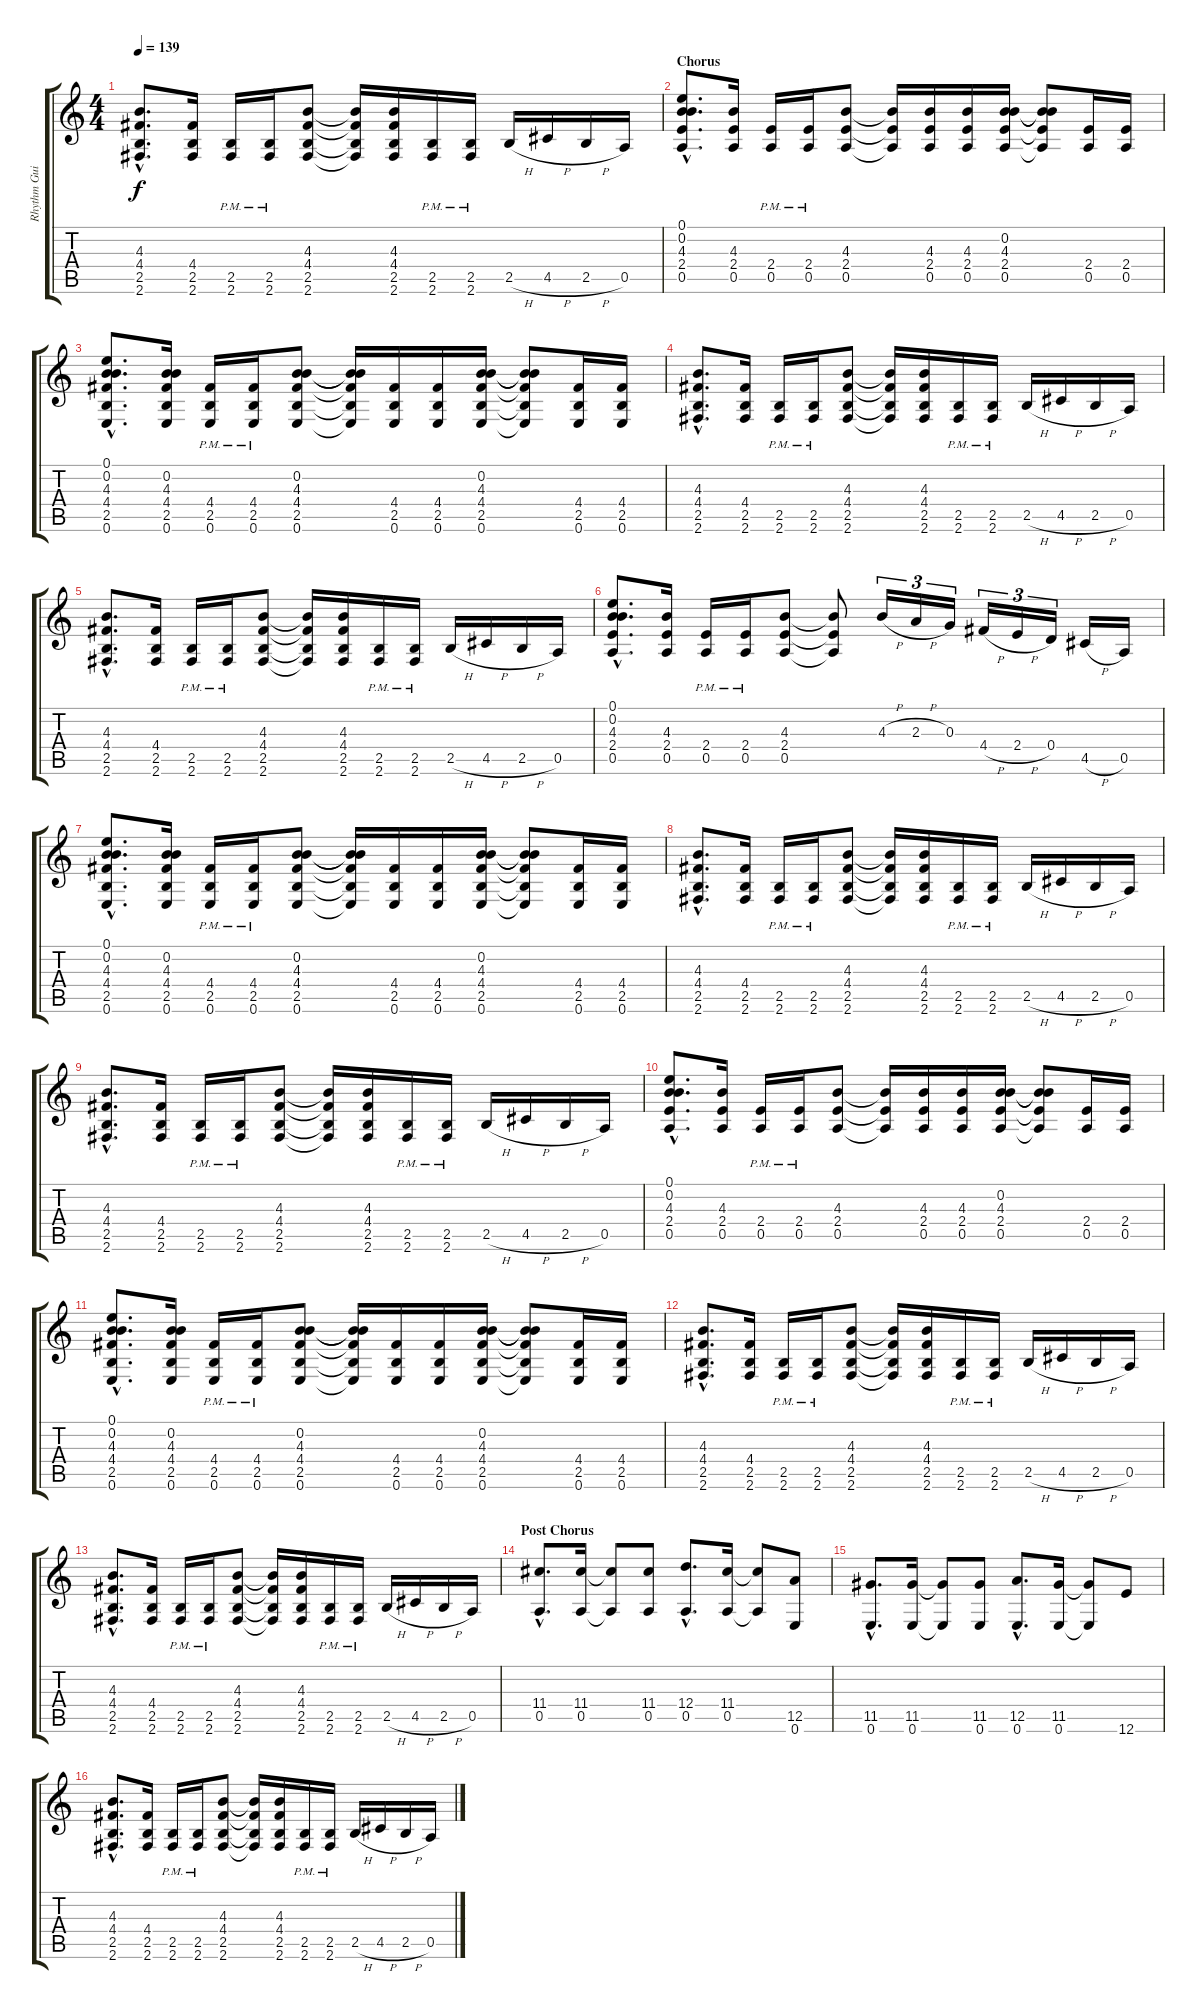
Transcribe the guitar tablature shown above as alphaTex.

\track ("Rhythm Guitar" "Rhythm Gui") {instrument distortionguitar}
\staff {score tabs}
\tuning (E4 B3 G3 D3 A2 E2) {hide}
\ts (4 4)
\tempo 139
\clef g2
\ks c
(4.3{hac} 4.4{hac} 2.5{hac} 2.6{hac}).8{d dy f} (4.4 2.5 2.6).16 (2.5{pm} 2.6{pm}).16 (2.5{pm} 2.6{pm}).16 (4.3 4.4 2.5 2.6).8 (4.3{t} 4.4{t} 2.5{t} 2.6{t}).16 (4.3 4.4 2.5 2.6).16 (2.5{pm} 2.6{pm}).16 (2.5{pm} 2.6{pm}).16 2.5{h}.16 4.5{h}.16 2.5{h}.16 0.5.16 |
\section ("" "Chorus")
(0.1{hac} 0.2{hac} 4.3{hac} 2.4{hac} 0.5{hac}).8{d} (4.3 2.4 0.5).16 (2.4{pm} 0.5{pm}).16 (2.4{pm} 0.5{pm}).16 (4.3 2.4 0.5).8 (4.3{t} 2.4{t} 0.5{t}).16 (4.3 2.4 0.5).16 (4.3 2.4 0.5).16 (0.2 4.3 2.4 0.5).16 (0.2{t} 4.3{t} 2.4{t} 0.5{t}).8 (2.4 0.5).16 (2.4 0.5).16 |
(0.1{hac} 0.2{hac} 4.3{hac} 4.4{hac} 2.5{hac} 0.6{hac}).8{d} (0.2 4.3 4.4 2.5 0.6).16 (4.4{pm} 2.5{pm} 0.6{pm}).16 (4.4{pm} 2.5{pm} 0.6{pm}).16 (0.2 4.3 4.4 2.5 0.6).8 (0.2{t} 4.3{t} 4.4{t} 2.5{t} 0.6{t}).16 (4.4 2.5 0.6).16 (4.4 2.5 0.6).16 (0.2 4.3 4.4 2.5 0.6).16 (0.2{t} 4.3{t} 4.4{t} 2.5{t} 0.6{t}).8 (4.4 2.5 0.6).16 (4.4 2.5 0.6).16 |
(4.3{hac} 4.4{hac} 2.5{hac} 2.6{hac}).8{d} (4.4 2.5 2.6).16 (2.5{pm} 2.6{pm}).16 (2.5{pm} 2.6{pm}).16 (4.3 4.4 2.5 2.6).8 (4.3{t} 4.4{t} 2.5{t} 2.6{t}).16 (4.3 4.4 2.5 2.6).16 (2.5{pm} 2.6{pm}).16 (2.5{pm} 2.6{pm}).16 2.5{h}.16 4.5{h}.16 2.5{h}.16 0.5.16 |
(4.3{hac} 4.4{hac} 2.5{hac} 2.6{hac}).8{d} (4.4 2.5 2.6).16 (2.5{pm} 2.6{pm}).16 (2.5{pm} 2.6{pm}).16 (4.3 4.4 2.5 2.6).8 (4.3{t} 4.4{t} 2.5{t} 2.6{t}).16 (4.3 4.4 2.5 2.6).16 (2.5{pm} 2.6{pm}).16 (2.5{pm} 2.6{pm}).16 2.5{h}.16 4.5{h}.16 2.5{h}.16 0.5.16 |
(0.1{hac} 0.2{hac} 4.3{hac} 2.4{hac} 0.5{hac}).8{d} (4.3 2.4 0.5).16 (2.4{pm} 0.5{pm}).16 (2.4{pm} 0.5{pm}).16 (4.3 2.4 0.5).8 (4.3{t} 2.4{t} 0.5{t}).8 4.3{h}.16{tu (3 2)} 2.3{h}.16{tu (3 2)} 0.3.16{tu (3 2)} 4.4{h}.16{tu (3 2)} 2.4{h}.16{tu (3 2)} 0.4.16{tu (3 2)} 4.5{h}.16 0.5.16 |
(0.1{hac} 0.2{hac} 4.3{hac} 4.4{hac} 2.5{hac} 0.6{hac}).8{d} (0.2 4.3 4.4 2.5 0.6).16 (4.4{pm} 2.5{pm} 0.6{pm}).16 (4.4{pm} 2.5{pm} 0.6{pm}).16 (0.2 4.3 4.4 2.5 0.6).8 (0.2{t} 4.3{t} 4.4{t} 2.5{t} 0.6{t}).16 (4.4 2.5 0.6).16 (4.4 2.5 0.6).16 (0.2 4.3 4.4 2.5 0.6).16 (0.2{t} 4.3{t} 4.4{t} 2.5{t} 0.6{t}).8 (4.4 2.5 0.6).16 (4.4 2.5 0.6).16 |
(4.3{hac} 4.4{hac} 2.5{hac} 2.6{hac}).8{d} (4.4 2.5 2.6).16 (2.5{pm} 2.6{pm}).16 (2.5{pm} 2.6{pm}).16 (4.3 4.4 2.5 2.6).8 (4.3{t} 4.4{t} 2.5{t} 2.6{t}).16 (4.3 4.4 2.5 2.6).16 (2.5{pm} 2.6{pm}).16 (2.5{pm} 2.6{pm}).16 2.5{h}.16 4.5{h}.16 2.5{h}.16 0.5.16 |
(4.3{hac} 4.4{hac} 2.5{hac} 2.6{hac}).8{d} (4.4 2.5 2.6).16 (2.5{pm} 2.6{pm}).16 (2.5{pm} 2.6{pm}).16 (4.3 4.4 2.5 2.6).8 (4.3{t} 4.4{t} 2.5{t} 2.6{t}).16 (4.3 4.4 2.5 2.6).16 (2.5{pm} 2.6{pm}).16 (2.5{pm} 2.6{pm}).16 2.5{h}.16 4.5{h}.16 2.5{h}.16 0.5.16 |
(0.1{hac} 0.2{hac} 4.3{hac} 2.4{hac} 0.5{hac}).8{d} (4.3 2.4 0.5).16 (2.4{pm} 0.5{pm}).16 (2.4{pm} 0.5{pm}).16 (4.3 2.4 0.5).8 (4.3{t} 2.4{t} 0.5{t}).16 (4.3 2.4 0.5).16 (4.3 2.4 0.5).16 (0.2 4.3 2.4 0.5).16 (0.2{t} 4.3{t} 2.4{t} 0.5{t}).8 (2.4 0.5).16 (2.4 0.5).16 |
(0.1{hac} 0.2{hac} 4.3{hac} 4.4{hac} 2.5{hac} 0.6{hac}).8{d} (0.2 4.3 4.4 2.5 0.6).16 (4.4{pm} 2.5{pm} 0.6{pm}).16 (4.4{pm} 2.5{pm} 0.6{pm}).16 (0.2 4.3 4.4 2.5 0.6).8 (0.2{t} 4.3{t} 4.4{t} 2.5{t} 0.6{t}).16 (4.4 2.5 0.6).16 (4.4 2.5 0.6).16 (0.2 4.3 4.4 2.5 0.6).16 (0.2{t} 4.3{t} 4.4{t} 2.5{t} 0.6{t}).8 (4.4 2.5 0.6).16 (4.4 2.5 0.6).16 |
(4.3{hac} 4.4{hac} 2.5{hac} 2.6{hac}).8{d} (4.4 2.5 2.6).16 (2.5{pm} 2.6{pm}).16 (2.5{pm} 2.6{pm}).16 (4.3 4.4 2.5 2.6).8 (4.3{t} 4.4{t} 2.5{t} 2.6{t}).16 (4.3 4.4 2.5 2.6).16 (2.5{pm} 2.6{pm}).16 (2.5{pm} 2.6{pm}).16 2.5{h}.16 4.5{h}.16 2.5{h}.16 0.5.16 |
(4.3{hac} 4.4{hac} 2.5{hac} 2.6{hac}).8{d} (4.4 2.5 2.6).16 (2.5{pm} 2.6{pm}).16 (2.5{pm} 2.6{pm}).16 (4.3 4.4 2.5 2.6).8 (4.3{t} 4.4{t} 2.5{t} 2.6{t}).16 (4.3 4.4 2.5 2.6).16 (2.5{pm} 2.6{pm}).16 (2.5{pm} 2.6{pm}).16 2.5{h}.16 4.5{h}.16 2.5{h}.16 0.5.16 |
\section ("" "Post Chorus")
(11.4{hac} 0.5{hac}).8{d} (11.4 0.5).16 (11.4{t} 0.5{t}).8 (11.4 0.5).8 (12.4{hac} 0.5{hac}).8{d} (11.4 0.5).16 (11.4{t} 0.5{t}).8 (12.5 0.6).8 |
(11.5{hac} 0.6{hac}).8{d} (11.5 0.6).16 (11.5{t} 0.6{t}).8 (11.5 0.6).8 (12.5{hac} 0.6{hac}).8{d} (11.5 0.6).16 (11.5{t} 0.6{t}).8 12.6.8 |
(4.3{hac} 4.4{hac} 2.5{hac} 2.6{hac}).8{d} (4.4 2.5 2.6).16 (2.5{pm} 2.6{pm}).16 (2.5{pm} 2.6{pm}).16 (4.3 4.4 2.5 2.6).8 (4.3{t} 4.4{t} 2.5{t} 2.6{t}).16 (4.3 4.4 2.5 2.6).16 (2.5{pm} 2.6{pm}).16 (2.5{pm} 2.6{pm}).16 2.5{h}.16 4.5{h}.16 2.5{h}.16 0.5.16
